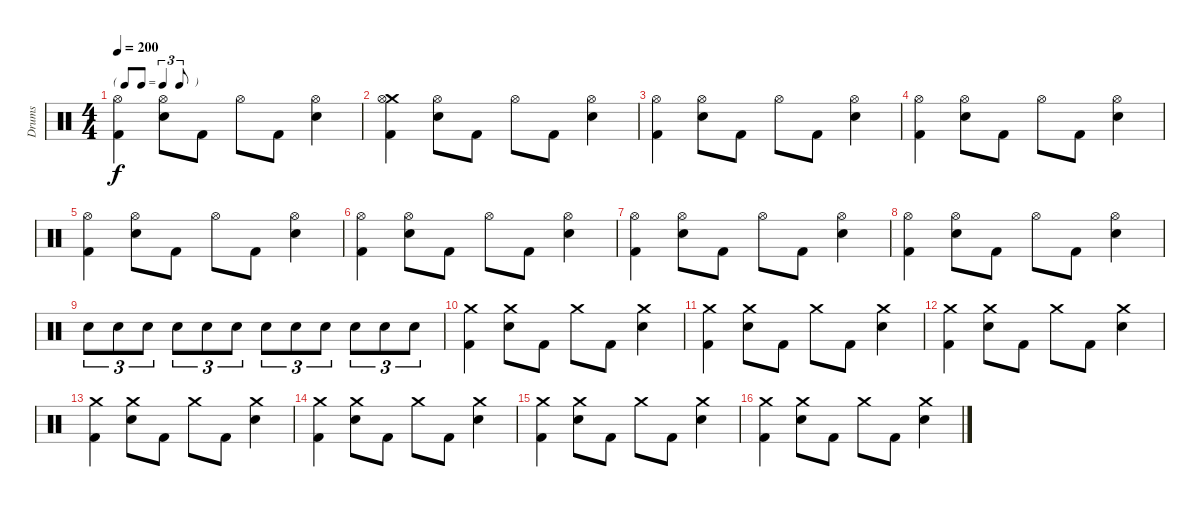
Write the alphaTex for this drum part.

\track ("Drums" "Drums") {instrument percussion}
\staff {score}
\articulation defaults
\ts (4 4)
\tf triplet8th
\tempo 200
\clef neutral
\ks c
("Hi-Hat (open)" "Kick (hit) 2").4{dy f} ("Hi-Hat (open)" "Electric Snare (hit)").8 "Kick (hit) 2".8 "Hi-Hat (open)".8 "Kick (hit) 2".8 ("Hi-Hat (open)" "Electric Snare (hit)").4 |
("Crash medium (hit)" "Hi-Hat (open)" "Kick (hit) 2").4 ("Hi-Hat (open)" "Electric Snare (hit)").8 "Kick (hit) 2".8 "Hi-Hat (open)".8 "Kick (hit) 2".8 ("Hi-Hat (open)" "Electric Snare (hit)").4 |
("Hi-Hat (open)" "Kick (hit) 2").4 ("Hi-Hat (open)" "Electric Snare (hit)").8 "Kick (hit) 2".8 "Hi-Hat (open)".8 "Kick (hit) 2".8 ("Hi-Hat (open)" "Electric Snare (hit)").4 |
("Hi-Hat (open)" "Kick (hit) 2").4 ("Hi-Hat (open)" "Electric Snare (hit)").8 "Kick (hit) 2".8 "Hi-Hat (open)".8 "Kick (hit) 2".8 ("Hi-Hat (open)" "Electric Snare (hit)").4 |
("Hi-Hat (open)" "Kick (hit) 2").4 ("Hi-Hat (open)" "Electric Snare (hit)").8 "Kick (hit) 2".8 "Hi-Hat (open)".8 "Kick (hit) 2".8 ("Hi-Hat (open)" "Electric Snare (hit)").4 |
("Hi-Hat (open)" "Kick (hit) 2").4 ("Hi-Hat (open)" "Electric Snare (hit)").8 "Kick (hit) 2".8 "Hi-Hat (open)".8 "Kick (hit) 2".8 ("Hi-Hat (open)" "Electric Snare (hit)").4 |
("Hi-Hat (open)" "Kick (hit) 2").4 ("Hi-Hat (open)" "Electric Snare (hit)").8 "Kick (hit) 2".8 "Hi-Hat (open)".8 "Kick (hit) 2".8 ("Hi-Hat (open)" "Electric Snare (hit)").4 |
("Hi-Hat (open)" "Kick (hit) 2").4 ("Hi-Hat (open)" "Electric Snare (hit)").8 "Kick (hit) 2".8 "Hi-Hat (open)".8 "Kick (hit) 2".8 ("Hi-Hat (open)" "Electric Snare (hit)").4 |
"Electric Snare (hit)".8{tu (3 2)} "Electric Snare (hit)".8{tu (3 2)} "Electric Snare (hit)".8{tu (3 2)} "Electric Snare (hit)".8{tu (3 2)} "Electric Snare (hit)".8{tu (3 2)} "Electric Snare (hit)".8{tu (3 2)} "Electric Snare (hit)".8{tu (3 2)} "Electric Snare (hit)".8{tu (3 2)} "Electric Snare (hit)".8{tu (3 2)} "Electric Snare (hit)".8{tu (3 2)} "Electric Snare (hit)".8{tu (3 2)} "Electric Snare (hit)".8{tu (3 2)} |
("Crash medium (hit)" "Kick (hit) 2").4 ("Crash medium (hit)" "Electric Snare (hit)").8 "Kick (hit) 2".8 "Crash medium (hit)".8 "Kick (hit) 2".8 ("Crash medium (hit)" "Electric Snare (hit)").4 |
("Crash medium (hit)" "Kick (hit) 2").4 ("Crash medium (hit)" "Electric Snare (hit)").8 "Kick (hit) 2".8 "Crash medium (hit)".8 "Kick (hit) 2".8 ("Crash medium (hit)" "Electric Snare (hit)").4 |
("Crash medium (hit)" "Kick (hit) 2").4 ("Crash medium (hit)" "Electric Snare (hit)").8 "Kick (hit) 2".8 "Crash medium (hit)".8 "Kick (hit) 2".8 ("Crash medium (hit)" "Electric Snare (hit)").4 |
("Crash medium (hit)" "Kick (hit) 2").4 ("Crash medium (hit)" "Electric Snare (hit)").8 "Kick (hit) 2".8 "Crash medium (hit)".8 "Kick (hit) 2".8 ("Crash medium (hit)" "Electric Snare (hit)").4 |
("Crash medium (hit)" "Kick (hit) 2").4 ("Crash medium (hit)" "Electric Snare (hit)").8 "Kick (hit) 2".8 "Crash medium (hit)".8 "Kick (hit) 2".8 ("Crash medium (hit)" "Electric Snare (hit)").4 |
("Crash medium (hit)" "Kick (hit) 2").4 ("Crash medium (hit)" "Electric Snare (hit)").8 "Kick (hit) 2".8 "Crash medium (hit)".8 "Kick (hit) 2".8 ("Crash medium (hit)" "Electric Snare (hit)").4 |
("Crash medium (hit)" "Kick (hit) 2").4 ("Crash medium (hit)" "Electric Snare (hit)").8 "Kick (hit) 2".8 "Crash medium (hit)".8 "Kick (hit) 2".8 ("Crash medium (hit)" "Electric Snare (hit)").4
